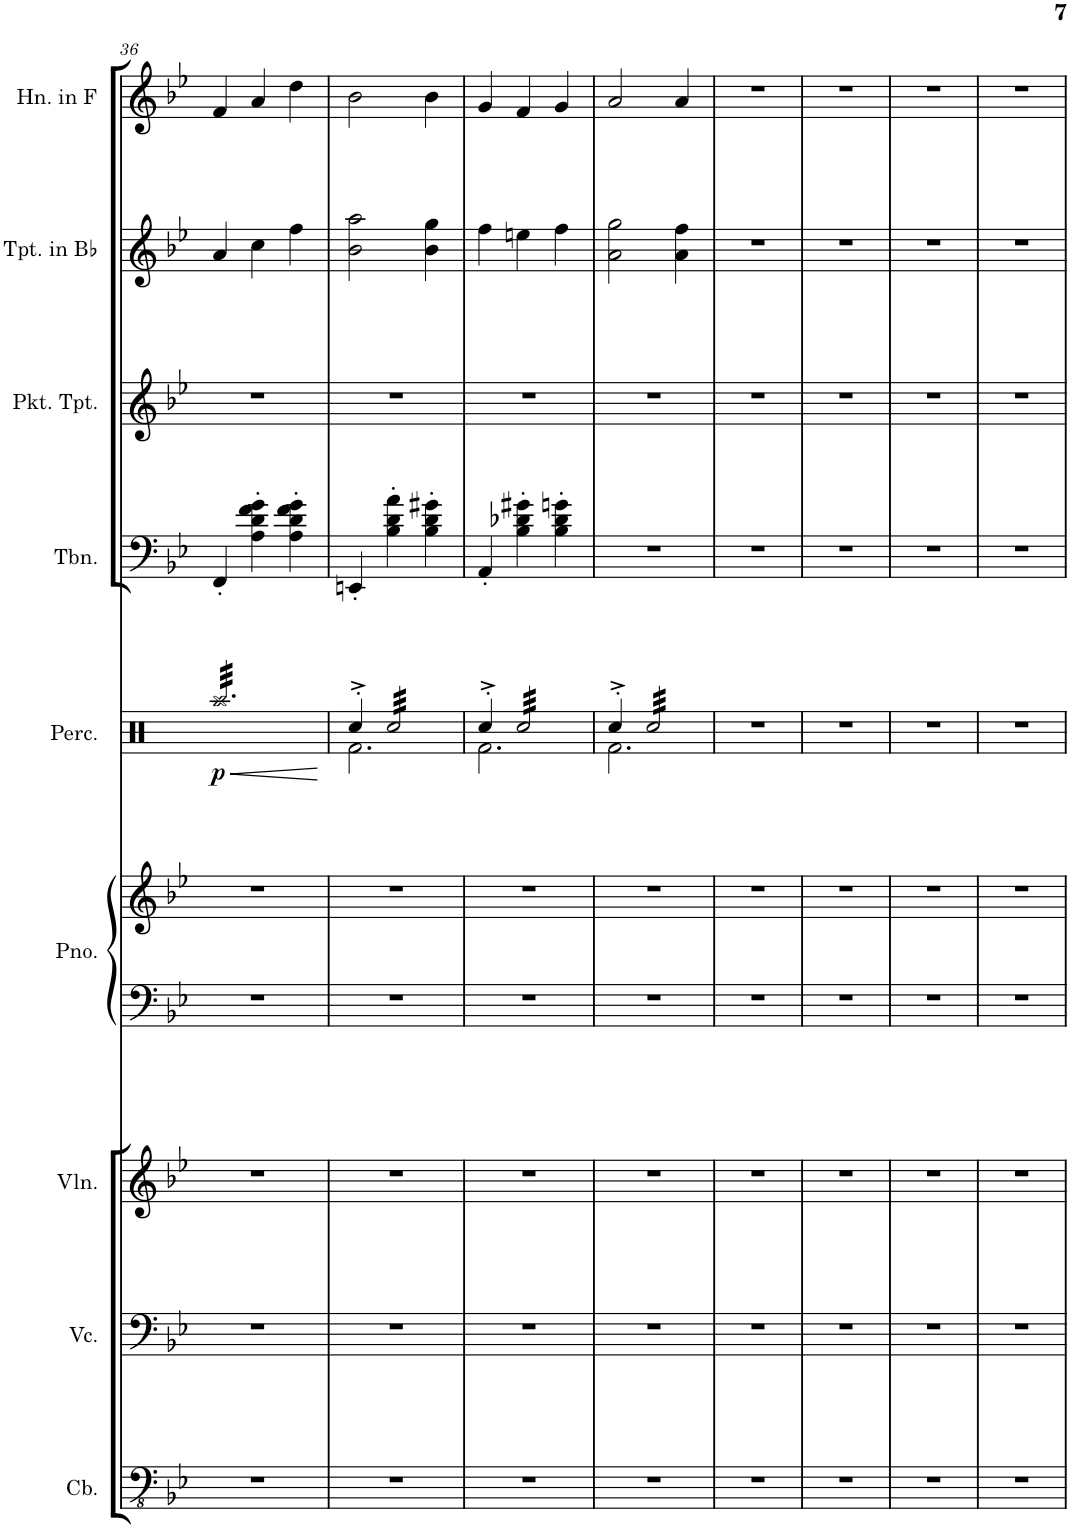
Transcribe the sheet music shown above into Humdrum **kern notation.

**kern	**kern	**kern	**kern	**kern	**kern	**dynam	**kern	**kern	**kern	**kern
*part9	*part8	*part7	*part6	*part6	*part5	*part5	*part4	*part3	*part2	*part1
*staff10	*staff9	*staff8	*staff7	*staff6	*staff5	*staff5	*staff4	*staff3	*staff2	*staff1
*I"Contrabass	*I"Violoncello	*I"Violin	*I"Grand Piano	*	*I"Percussion	*	*I"Trombone	*I"Pocket Trumpet	*I"Trumpet in Bb	*I"Horn in F
*I'Cb.	*I'Vc.	*I'Vln.	*I'Pno.	*	*I'Perc.	*	*I'Tbn.	*I'Pkt. Tpt.	*I'Tpt. in Bb	*I'Hn. in F
!!LO:PB:g=z
*clefFv4	*clefF4	*clefG2	*clefF4	*clefG2	*clefX	*	*clefF4	*clefG2	*clefG2	*clefG2
*Trd7c12	*	*	*	*	*	*	*	*Trd1c2	*Trd1c2	*Trd4c7
*k[b-e-]	*k[b-e-]	*k[b-e-]	*k[b-e-]	*k[b-e-]	*k[]	*	*k[b-e-]	*k[b-e-]	*k[b-e-]	*k[b-e-]
*M3/4	*M3/4	*M3/4	*M3/4	*M3/4	*M3/4	*	*M3/4	*M3/4	*M3/4	*M3/4
=36	=36	=36	=36	=36	=36	=36	=36	=36	=36	=36
!	!	!	!	!	!	!LO:HP:b	!	!	!	!
!	!	!	!	!	!	!LO:DY:n=1:b	!	!	!	!
*	*	*	*	*	*tremolo	*	*	*	*	*
2.r	2.r	2.r	2.r	2.r	32Raa/LLL	< p	4FF'/	2.r	4a/	4f/
.	.	.	.	.	32Raa/	.	.	.	.	.
.	.	.	.	.	32Raa/	.	.	.	.	.
.	.	.	.	.	32Raa/	.	.	.	.	.
.	.	.	.	.	32Raa/	.	.	.	.	.
.	.	.	.	.	32Raa/	.	.	.	.	.
.	.	.	.	.	32Raa/	.	.	.	.	.
.	.	.	.	.	32Raa/	.	.	.	.	.
.	.	.	.	.	32Raa/	.	4A\' 4d\' 4f\' 4g\'	.	4cc\	4a/
.	.	.	.	.	32Raa/	.	.	.	.	.
.	.	.	.	.	32Raa/	.	.	.	.	.
.	.	.	.	.	32Raa/	.	.	.	.	.
.	.	.	.	.	32Raa/	.	.	.	.	.
.	.	.	.	.	32Raa/	.	.	.	.	.
.	.	.	.	.	32Raa/	.	.	.	.	.
.	.	.	.	.	32Raa/	.	.	.	.	.
.	.	.	.	.	32Raa/	.	4A\' 4d\' 4f\' 4g\'	.	4ff\	4dd\
.	.	.	.	.	32Raa/	.	.	.	.	.
.	.	.	.	.	32Raa/	.	.	.	.	.
.	.	.	.	.	32Raa/	.	.	.	.	.
.	.	.	.	.	32Raa/	.	.	.	.	.
.	.	.	.	.	32Raa/	.	.	.	.	.
.	.	.	.	.	32Raa/	.	.	.	.	.
.	.	.	.	.	32Raa/JJJ	.	.	.	.	.
*	*	*	*	*	*Xtremolo	*	*	*	*	*
.	.	.	.	.	.	[	.	.	.	.
=37	=37	=37	=37	=37	=37	=37	=37	=37	=37	=37
*	*	*	*	*	*^	*	*	*	*	*
2.r	2.r	2.r	2.r	2.r	4Rcc^'/	2.Rf\	.	4EEn'/	2.r	2b-\ 2aa\	2b-\
*	*	*	*	*	*tremolo	*	*	*	*	*	*
.	.	.	.	.	32Rcc/LLL	.	.	4B-\' 4d\' 4a\'	.	.	.
.	.	.	.	.	32Rcc/	.	.	.	.	.	.
.	.	.	.	.	32Rcc/	.	.	.	.	.	.
.	.	.	.	.	32Rcc/	.	.	.	.	.	.
.	.	.	.	.	32Rcc/	.	.	.	.	.	.
.	.	.	.	.	32Rcc/	.	.	.	.	.	.
.	.	.	.	.	32Rcc/	.	.	.	.	.	.
.	.	.	.	.	32Rcc/	.	.	.	.	.	.
.	.	.	.	.	32Rcc/	.	.	4B-\' 4d\' 4g#X\'	.	4b-\ 4gg\	4b-\
.	.	.	.	.	32Rcc/	.	.	.	.	.	.
.	.	.	.	.	32Rcc/	.	.	.	.	.	.
.	.	.	.	.	32Rcc/	.	.	.	.	.	.
.	.	.	.	.	32Rcc/	.	.	.	.	.	.
.	.	.	.	.	32Rcc/	.	.	.	.	.	.
.	.	.	.	.	32Rcc/	.	.	.	.	.	.
.	.	.	.	.	32Rcc/JJJ	.	.	.	.	.	.
*	*	*	*	*	*Xtremolo	*	*	*	*	*	*
=38	=38	=38	=38	=38	=38	=38	=38	=38	=38	=38	=38
2.r	2.r	2.r	2.r	2.r	4Rcc^'/	2.Rf\	.	4AA'/	2.r	4ff\	4g/
*	*	*	*	*	*tremolo	*	*	*	*	*	*
.	.	.	.	.	32Rcc/LLL	.	.	4B-\' 4d-X\' 4g#X\'	.	4een\	4f/
.	.	.	.	.	32Rcc/	.	.	.	.	.	.
.	.	.	.	.	32Rcc/	.	.	.	.	.	.
.	.	.	.	.	32Rcc/	.	.	.	.	.	.
.	.	.	.	.	32Rcc/	.	.	.	.	.	.
.	.	.	.	.	32Rcc/	.	.	.	.	.	.
.	.	.	.	.	32Rcc/	.	.	.	.	.	.
.	.	.	.	.	32Rcc/	.	.	.	.	.	.
.	.	.	.	.	32Rcc/	.	.	4B-\' 4d-\' 4gn\'	.	4ff\	4g/
.	.	.	.	.	32Rcc/	.	.	.	.	.	.
.	.	.	.	.	32Rcc/	.	.	.	.	.	.
.	.	.	.	.	32Rcc/	.	.	.	.	.	.
.	.	.	.	.	32Rcc/	.	.	.	.	.	.
.	.	.	.	.	32Rcc/	.	.	.	.	.	.
.	.	.	.	.	32Rcc/	.	.	.	.	.	.
.	.	.	.	.	32Rcc/JJJ	.	.	.	.	.	.
*	*	*	*	*	*Xtremolo	*	*	*	*	*	*
=39	=39	=39	=39	=39	=39	=39	=39	=39	=39	=39	=39
2.r	2.r	2.r	2.r	2.r	4Rcc^'/	2.Rf\	.	2.r	2.r	2a\ 2gg\	2a/
*	*	*	*	*	*tremolo	*	*	*	*	*	*
.	.	.	.	.	32Rcc/LLL	.	.	.	.	.	.
.	.	.	.	.	32Rcc/	.	.	.	.	.	.
.	.	.	.	.	32Rcc/	.	.	.	.	.	.
.	.	.	.	.	32Rcc/	.	.	.	.	.	.
.	.	.	.	.	32Rcc/	.	.	.	.	.	.
.	.	.	.	.	32Rcc/	.	.	.	.	.	.
.	.	.	.	.	32Rcc/	.	.	.	.	.	.
.	.	.	.	.	32Rcc/	.	.	.	.	.	.
.	.	.	.	.	32Rcc/	.	.	.	.	4a\ 4ff\	4a/
.	.	.	.	.	32Rcc/	.	.	.	.	.	.
.	.	.	.	.	32Rcc/	.	.	.	.	.	.
.	.	.	.	.	32Rcc/	.	.	.	.	.	.
.	.	.	.	.	32Rcc/	.	.	.	.	.	.
.	.	.	.	.	32Rcc/	.	.	.	.	.	.
.	.	.	.	.	32Rcc/	.	.	.	.	.	.
.	.	.	.	.	32Rcc/JJJ	.	.	.	.	.	.
*	*	*	*	*	*Xtremolo	*	*	*	*	*	*
*	*	*	*	*	*v	*v	*	*	*	*	*
=40	=40	=40	=40	=40	=40	=40	=40	=40	=40	=40
2.r	2.r	2.r	2.r	2.r	2.r	.	2.r	2.r	2.r	2.r
=41	=41	=41	=41	=41	=41	=41	=41	=41	=41	=41
2.r	2.r	2.r	2.r	2.r	2.r	.	2.r	2.r	2.r	2.r
=42	=42	=42	=42	=42	=42	=42	=42	=42	=42	=42
2.r	2.r	2.r	2.r	2.r	2.r	.	2.r	2.r	2.r	2.r
=43	=43	=43	=43	=43	=43	=43	=43	=43	=43	=43
2.r	2.r	2.r	2.r	2.r	2.r	.	2.r	2.r	2.r	2.r
=	=	=	=	=	=	=	=	=	=	=
*-	*-	*-	*-	*-	*-	*-	*-	*-	*-	*-
